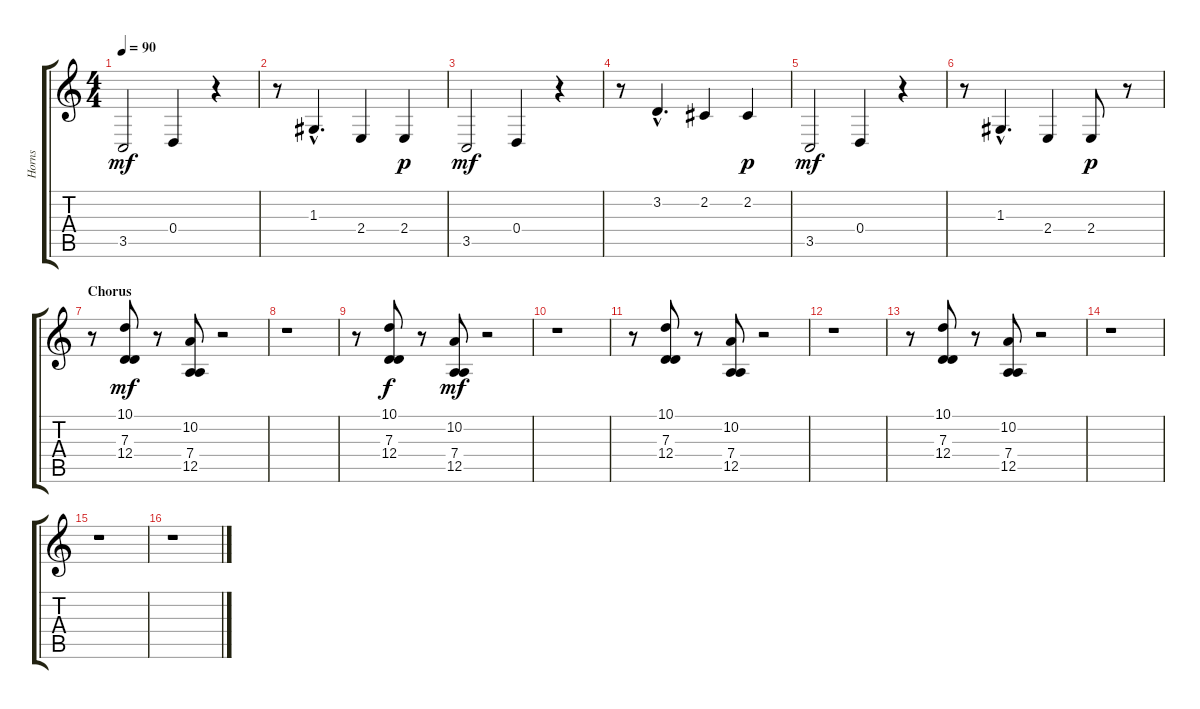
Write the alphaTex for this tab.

\track ("Horns" "Horns") {instrument harmonica}
\staff {score tabs}
\tuning (E4 B3 G3 D3 A2 E2) {hide}
\ts (4 4)
\tempo 90
\clef g2
\ks c
3.5.2{dy mf} 0.4.4 r.4 |
r.8 1.3{hac}.4{d} 2.4.4 2.4.4{dy p} |
3.5.2{dy mf} 0.4.4 r.4 |
r.8 3.2{hac}.4{d} 2.2.4 2.2.4{dy p} |
3.5.2{dy mf} 0.4.4 r.4 |
r.8 1.3{hac}.4{d} 2.4.4 2.4.8{dy p} r.8 |
\section ("" "Chorus")
r.8 (10.1 7.3 12.4).8{dy mf instrument englishhorn} r.8 (10.2 7.4 12.5).8 r.2 |
r.1 |
r.8 (10.1 7.3 12.4).8{dy f} r.8 (10.2 7.4 12.5).8{dy mf} r.2 |
r.1 |
r.8 (10.1 7.3 12.4).8 r.8 (10.2 7.4 12.5).8 r.2 |
r.1 |
r.8 (10.1 7.3 12.4).8 r.8 (10.2 7.4 12.5).8 r.2 |
r.1 |
r.1 |
r.1
